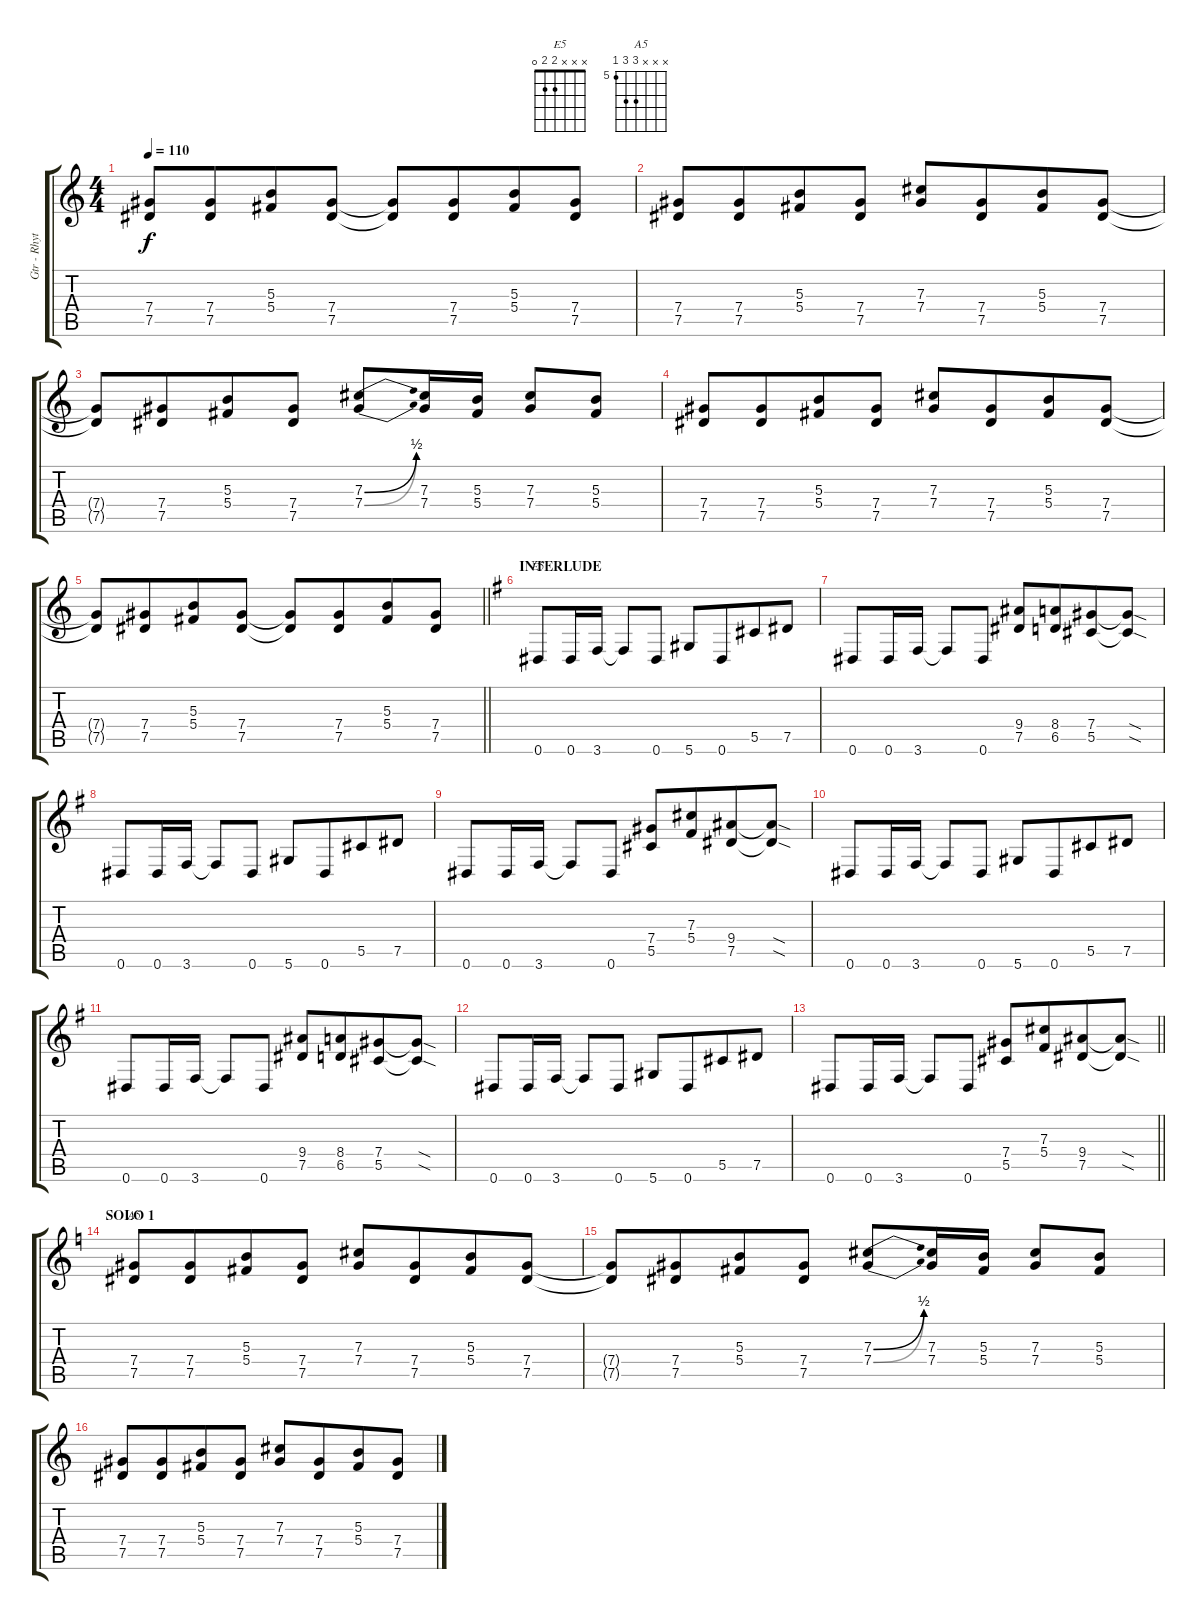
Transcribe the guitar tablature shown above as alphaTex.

\track ("Gtr - Rhythm" "Gtr - Rhyt") {instrument overdrivenguitar}
\staff {score tabs}
\tuning (Eb4 Bb3 Gb3 Db3 Ab2 Eb2) {hide}
\chord ("E5" x x x 2 2 0)
\chord ("A5" x x x 7 7 5) {firstfret 5}
\ts (4 4)
\tempo 110
\clef g2
\ks aminor
(7.4{t} 7.5{t}).8{dy f} (7.4 7.5).8{beam merge} (5.3 5.4).8 (7.4 7.5).8 (7.4{t} 7.5{t}).8 (7.4 7.5).8{beam merge} (5.3 5.4).8 (7.4 7.5).8 |
(7.4 7.5).8 (7.4 7.5).8{beam merge} (5.3 5.4).8 (7.4 7.5).8 (7.3 7.4).8 (7.4 7.5).8{beam merge} (5.3 5.4).8 (7.4 7.5).8 |
(7.4{t} 7.5{t}).8 (7.4 7.5).8{beam merge} (5.3 5.4).8 (7.4 7.5).8 (7.3{be (bend 0 0 60 2)} 7.4{be (bend 0 0 60 2)}).8 (7.3 7.4).16 (5.3 5.4).16 (7.3 7.4).8 (5.3 5.4).8 |
(7.4 7.5).8 (7.4 7.5).8{beam merge} (5.3 5.4).8 (7.4 7.5).8 (7.3 7.4).8 (7.4 7.5).8{beam merge} (5.3 5.4).8 (7.4 7.5).8 |
\barLineRight lightlight
(7.4{t} 7.5{t}).8 (7.4 7.5).8{beam merge} (5.3 5.4).8 (7.4 7.5).8 (7.4{t} 7.5{t}).8 (7.4 7.5).8{beam merge} (5.3 5.4).8 (7.4 7.5).8 |
\section ("" "INTERLUDE")
\ks eminor
0.6.8{ch "E5"} 0.6.16 3.6.16 3.6{t}.8 0.6.8 5.6.8 0.6.8{beam merge} 5.5.8 7.5.8 |
0.6.8 0.6.16 3.6.16 3.6{t}.8 0.6.8 (9.4 7.5).8 (8.4 6.5).8{beam merge} (7.4 5.5).8 (7.4{sod t} 5.5{sod t}).8 |
0.6.8 0.6.16 3.6.16 3.6{t}.8 0.6.8 5.6.8 0.6.8{beam merge} 5.5.8 7.5.8 |
0.6.8 0.6.16 3.6.16 3.6{t}.8 0.6.8 (7.4 5.5).8 (7.3 5.4).8{beam merge} (9.4 7.5).8 (9.4{sod t} 7.5{sod t}).8 |
0.6.8 0.6.16 3.6.16 3.6{t}.8 0.6.8 5.6.8 0.6.8{beam merge} 5.5.8 7.5.8 |
0.6.8 0.6.16 3.6.16 3.6{t}.8 0.6.8 (9.4 7.5).8 (8.4 6.5).8{beam merge} (7.4 5.5).8 (7.4{sod t} 5.5{sod t}).8 |
0.6.8 0.6.16 3.6.16 3.6{t}.8 0.6.8 5.6.8 0.6.8{beam merge} 5.5.8 7.5.8 |
\barLineRight lightlight
0.6.8 0.6.16 3.6.16 3.6{t}.8 0.6.8 (7.4 5.5).8 (7.3 5.4).8{beam merge} (9.4 7.5).8 (9.4{sod t} 7.5{sod t}).8 |
\section ("" "SOLO 1")
\ks aminor
(7.4 7.5).8{ch "A5"} (7.4 7.5).8{beam merge} (5.3 5.4).8 (7.4 7.5).8 (7.3 7.4).8 (7.4 7.5).8{beam merge} (5.3 5.4).8 (7.4 7.5).8 |
(7.4{t} 7.5{t}).8 (7.4 7.5).8{beam merge} (5.3 5.4).8 (7.4 7.5).8 (7.3{be (bend 0 0 60 2)} 7.4{be (bend 0 0 60 2)}).8 (7.3 7.4).16 (5.3 5.4).16 (7.3 7.4).8 (5.3 5.4).8 |
(7.4 7.5).8 (7.4 7.5).8{beam merge} (5.3 5.4).8 (7.4 7.5).8 (7.3 7.4).8 (7.4 7.5).8{beam merge} (5.3 5.4).8 (7.4 7.5).8
